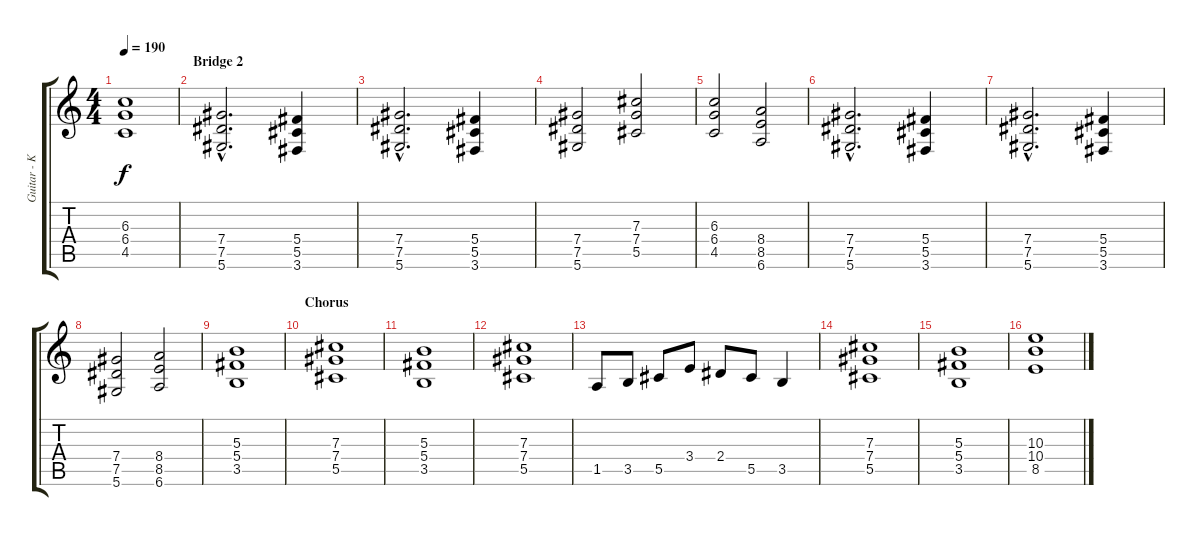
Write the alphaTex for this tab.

\track ("Guitar - Kai Hansen" "Guitar - K") {instrument distortionguitar}
\staff {score tabs}
\tuning (Eb4 Bb3 Gb3 Db3 Ab2 Eb2) {hide}
\ts (4 4)
\tempo 190
\clef g2
\ks c
(6.3 6.4 4.5).1{dy f} |
\section ("" "Bridge 2")
(7.4{hac} 7.5{hac} 5.6{hac}).2{d} (5.4 5.5 3.6).4 |
(7.4{hac} 7.5{hac} 5.6{hac}).2{d} (5.4 5.5 3.6).4 |
(7.4 7.5 5.6).2 (7.3 7.4 5.5).2 |
(6.3 6.4 4.5).2 (8.4 8.5 6.6).2 |
(7.4{hac} 7.5{hac} 5.6{hac}).2{d} (5.4 5.5 3.6).4 |
(7.4{hac} 7.5{hac} 5.6{hac}).2{d} (5.4 5.5 3.6).4 |
(7.4 7.5 5.6).2 (8.4 8.5 6.6).2 |
(5.3 5.4 3.5).1 |
\section ("" "Chorus")
(7.3 7.4 5.5).1 |
(5.3 5.4 3.5).1 |
(7.3 7.4 5.5).1 |
1.5.8 3.5.8 5.5.8 3.4.8 2.4.8 5.5.8 3.5.4 |
(7.3 7.4 5.5).1 |
(5.3 5.4 3.5).1 |
(10.3 10.4 8.5).1
